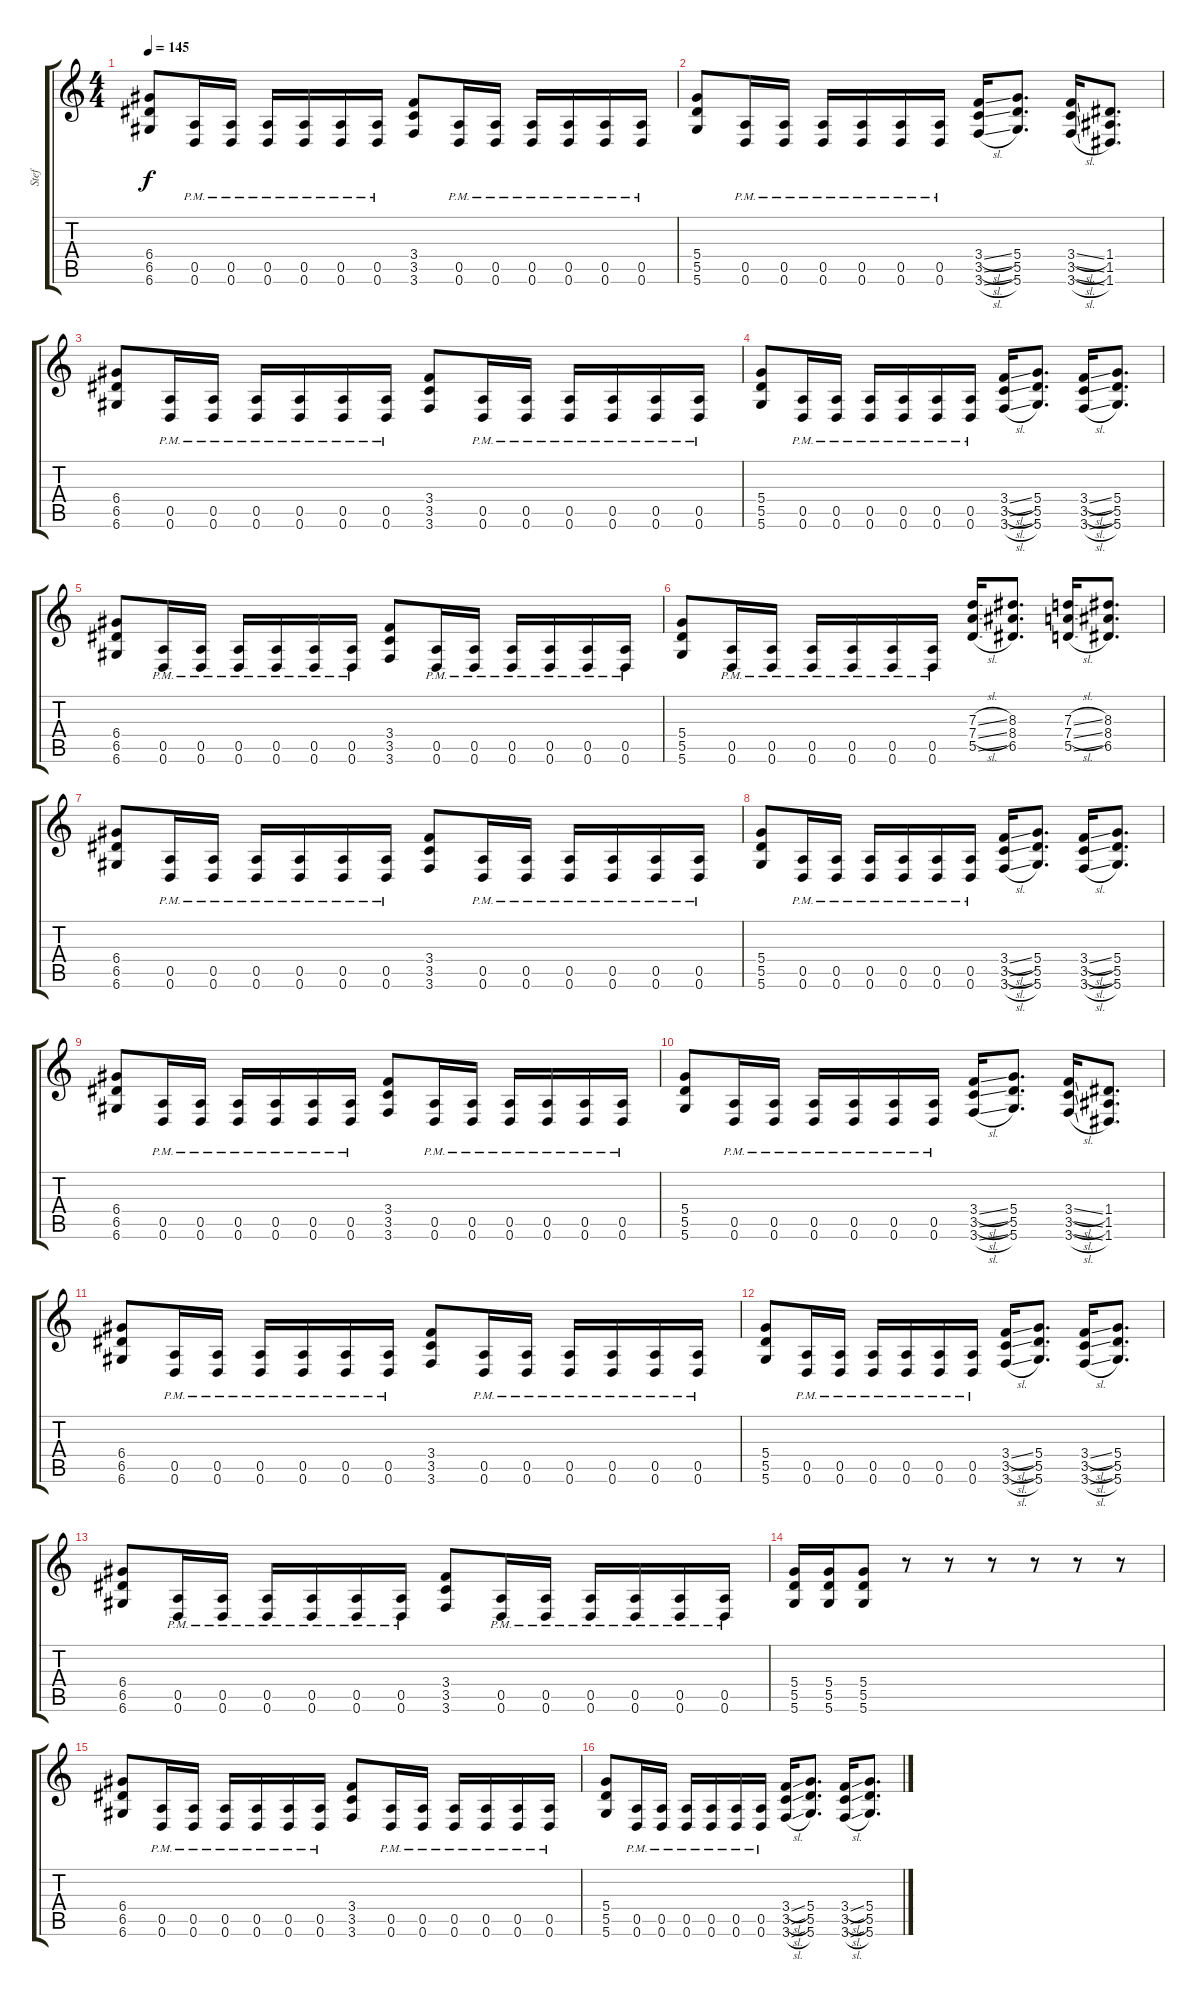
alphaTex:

\track ("Stef" "Stef") {instrument distortionguitar}
\staff {score tabs}
\tuning (E4 B3 G3 D3 A2 D2) {hide}
\ts (4 4)
\tempo 145
\clef g2
\ks c
(6.4 6.5 6.6).8{dy f} (0.5{pm} 0.6{pm}).16 (0.5{pm} 0.6{pm}).16 (0.5{pm} 0.6{pm}).16 (0.5{pm} 0.6{pm}).16 (0.5{pm} 0.6{pm}).16 (0.5{pm} 0.6{pm}).16 (3.4 3.5 3.6).8 (0.5{pm} 0.6{pm}).16 (0.5{pm} 0.6{pm}).16 (0.5{pm} 0.6{pm}).16 (0.5{pm} 0.6{pm}).16 (0.5{pm} 0.6{pm}).16 (0.5{pm} 0.6{pm}).16 |
(5.4 5.5 5.6).8 (0.5{pm} 0.6{pm}).16 (0.5{pm} 0.6{pm}).16 (0.5{pm} 0.6{pm}).16 (0.5{pm} 0.6{pm}).16 (0.5{pm} 0.6{pm}).16 (0.5{pm} 0.6{pm}).16 (3.4{sl} 3.5{sl} 3.6{sl}).16 (5.4 5.5 5.6).8{d} (3.4{sl} 3.5{sl} 3.6{sl}).16 (1.4 1.5 1.6).8{d} |
(6.4 6.5 6.6).8 (0.5{pm} 0.6{pm}).16 (0.5{pm} 0.6{pm}).16 (0.5{pm} 0.6{pm}).16 (0.5{pm} 0.6{pm}).16 (0.5{pm} 0.6{pm}).16 (0.5{pm} 0.6{pm}).16 (3.4 3.5 3.6).8 (0.5{pm} 0.6{pm}).16 (0.5{pm} 0.6{pm}).16 (0.5{pm} 0.6{pm}).16 (0.5{pm} 0.6{pm}).16 (0.5{pm} 0.6{pm}).16 (0.5{pm} 0.6{pm}).16 |
(5.4 5.5 5.6).8 (0.5{pm} 0.6{pm}).16 (0.5{pm} 0.6{pm}).16 (0.5{pm} 0.6{pm}).16 (0.5{pm} 0.6{pm}).16 (0.5{pm} 0.6{pm}).16 (0.5{pm} 0.6{pm}).16 (3.4{sl} 3.5{sl} 3.6{sl}).16 (5.4 5.5 5.6).8{d} (3.4{sl} 3.5{sl} 3.6{sl}).16 (5.4 5.5 5.6).8{d} |
(6.4 6.5 6.6).8 (0.5{pm} 0.6{pm}).16 (0.5{pm} 0.6{pm}).16 (0.5{pm} 0.6{pm}).16 (0.5{pm} 0.6{pm}).16 (0.5{pm} 0.6{pm}).16 (0.5{pm} 0.6{pm}).16 (3.4 3.5 3.6).8 (0.5{pm} 0.6{pm}).16 (0.5{pm} 0.6{pm}).16 (0.5{pm} 0.6{pm}).16 (0.5{pm} 0.6{pm}).16 (0.5{pm} 0.6{pm}).16 (0.5{pm} 0.6{pm}).16 |
(5.4 5.5 5.6).8 (0.5{pm} 0.6{pm}).16 (0.5{pm} 0.6{pm}).16 (0.5{pm} 0.6{pm}).16 (0.5{pm} 0.6{pm}).16 (0.5{pm} 0.6{pm}).16 (0.5{pm} 0.6{pm}).16 (7.3{sl} 7.4{sl} 5.5{sl}).16 (8.3 8.4 6.5).8{d} (7.3{sl} 7.4{sl} 5.5{sl}).16 (8.3 8.4 6.5).8{d} |
(6.4 6.5 6.6).8 (0.5{pm} 0.6{pm}).16 (0.5{pm} 0.6{pm}).16 (0.5{pm} 0.6{pm}).16 (0.5{pm} 0.6{pm}).16 (0.5{pm} 0.6{pm}).16 (0.5{pm} 0.6{pm}).16 (3.4 3.5 3.6).8 (0.5{pm} 0.6{pm}).16 (0.5{pm} 0.6{pm}).16 (0.5{pm} 0.6{pm}).16 (0.5{pm} 0.6{pm}).16 (0.5{pm} 0.6{pm}).16 (0.5{pm} 0.6{pm}).16 |
(5.4 5.5 5.6).8 (0.5{pm} 0.6{pm}).16 (0.5{pm} 0.6{pm}).16 (0.5{pm} 0.6{pm}).16 (0.5{pm} 0.6{pm}).16 (0.5{pm} 0.6{pm}).16 (0.5{pm} 0.6{pm}).16 (3.4{sl} 3.5{sl} 3.6{sl}).16 (5.4 5.5 5.6).8{d} (3.4{sl} 3.5{sl} 3.6{sl}).16 (5.4 5.5 5.6).8{d} |
(6.4 6.5 6.6).8 (0.5{pm} 0.6{pm}).16 (0.5{pm} 0.6{pm}).16 (0.5{pm} 0.6{pm}).16 (0.5{pm} 0.6{pm}).16 (0.5{pm} 0.6{pm}).16 (0.5{pm} 0.6{pm}).16 (3.4 3.5 3.6).8 (0.5{pm} 0.6{pm}).16 (0.5{pm} 0.6{pm}).16 (0.5{pm} 0.6{pm}).16 (0.5{pm} 0.6{pm}).16 (0.5{pm} 0.6{pm}).16 (0.5{pm} 0.6{pm}).16 |
(5.4 5.5 5.6).8 (0.5{pm} 0.6{pm}).16 (0.5{pm} 0.6{pm}).16 (0.5{pm} 0.6{pm}).16 (0.5{pm} 0.6{pm}).16 (0.5{pm} 0.6{pm}).16 (0.5{pm} 0.6{pm}).16 (3.4{sl} 3.5{sl} 3.6{sl}).16 (5.4 5.5 5.6).8{d} (3.4{sl} 3.5{sl} 3.6{sl}).16 (1.4 1.5 1.6).8{d} |
(6.4 6.5 6.6).8 (0.5{pm} 0.6{pm}).16 (0.5{pm} 0.6{pm}).16 (0.5{pm} 0.6{pm}).16 (0.5{pm} 0.6{pm}).16 (0.5{pm} 0.6{pm}).16 (0.5{pm} 0.6{pm}).16 (3.4 3.5 3.6).8 (0.5{pm} 0.6{pm}).16 (0.5{pm} 0.6{pm}).16 (0.5{pm} 0.6{pm}).16 (0.5{pm} 0.6{pm}).16 (0.5{pm} 0.6{pm}).16 (0.5{pm} 0.6{pm}).16 |
(5.4 5.5 5.6).8 (0.5{pm} 0.6{pm}).16 (0.5{pm} 0.6{pm}).16 (0.5{pm} 0.6{pm}).16 (0.5{pm} 0.6{pm}).16 (0.5{pm} 0.6{pm}).16 (0.5{pm} 0.6{pm}).16 (3.4{sl} 3.5{sl} 3.6{sl}).16 (5.4 5.5 5.6).8{d} (3.4{sl} 3.5{sl} 3.6{sl}).16 (5.4 5.5 5.6).8{d} |
(6.4 6.5 6.6).8 (0.5{pm} 0.6{pm}).16 (0.5{pm} 0.6{pm}).16 (0.5{pm} 0.6{pm}).16 (0.5{pm} 0.6{pm}).16 (0.5{pm} 0.6{pm}).16 (0.5{pm} 0.6{pm}).16 (3.4 3.5 3.6).8 (0.5{pm} 0.6{pm}).16 (0.5{pm} 0.6{pm}).16 (0.5{pm} 0.6{pm}).16 (0.5{pm} 0.6{pm}).16 (0.5{pm} 0.6{pm}).16 (0.5{pm} 0.6{pm}).16 |
(5.4 5.5 5.6).16 (5.4 5.5 5.6).16 (5.4 5.5 5.6).8 r.8 r.8 r.8 r.8 r.8 r.8 |
(6.4 6.5 6.6).8 (0.5{pm} 0.6{pm}).16 (0.5{pm} 0.6{pm}).16 (0.5{pm} 0.6{pm}).16 (0.5{pm} 0.6{pm}).16 (0.5{pm} 0.6{pm}).16 (0.5{pm} 0.6{pm}).16 (3.4 3.5 3.6).8 (0.5{pm} 0.6{pm}).16 (0.5{pm} 0.6{pm}).16 (0.5{pm} 0.6{pm}).16 (0.5{pm} 0.6{pm}).16 (0.5{pm} 0.6{pm}).16 (0.5{pm} 0.6{pm}).16 |
(5.4 5.5 5.6).8 (0.5{pm} 0.6{pm}).16 (0.5{pm} 0.6{pm}).16 (0.5{pm} 0.6{pm}).16 (0.5{pm} 0.6{pm}).16 (0.5{pm} 0.6{pm}).16 (0.5{pm} 0.6{pm}).16 (3.4{sl} 3.5{sl} 3.6{sl}).16 (5.4 5.5 5.6).8{d} (3.4{sl} 3.5{sl} 3.6{sl}).16 (5.4 5.5 5.6).8{d}
